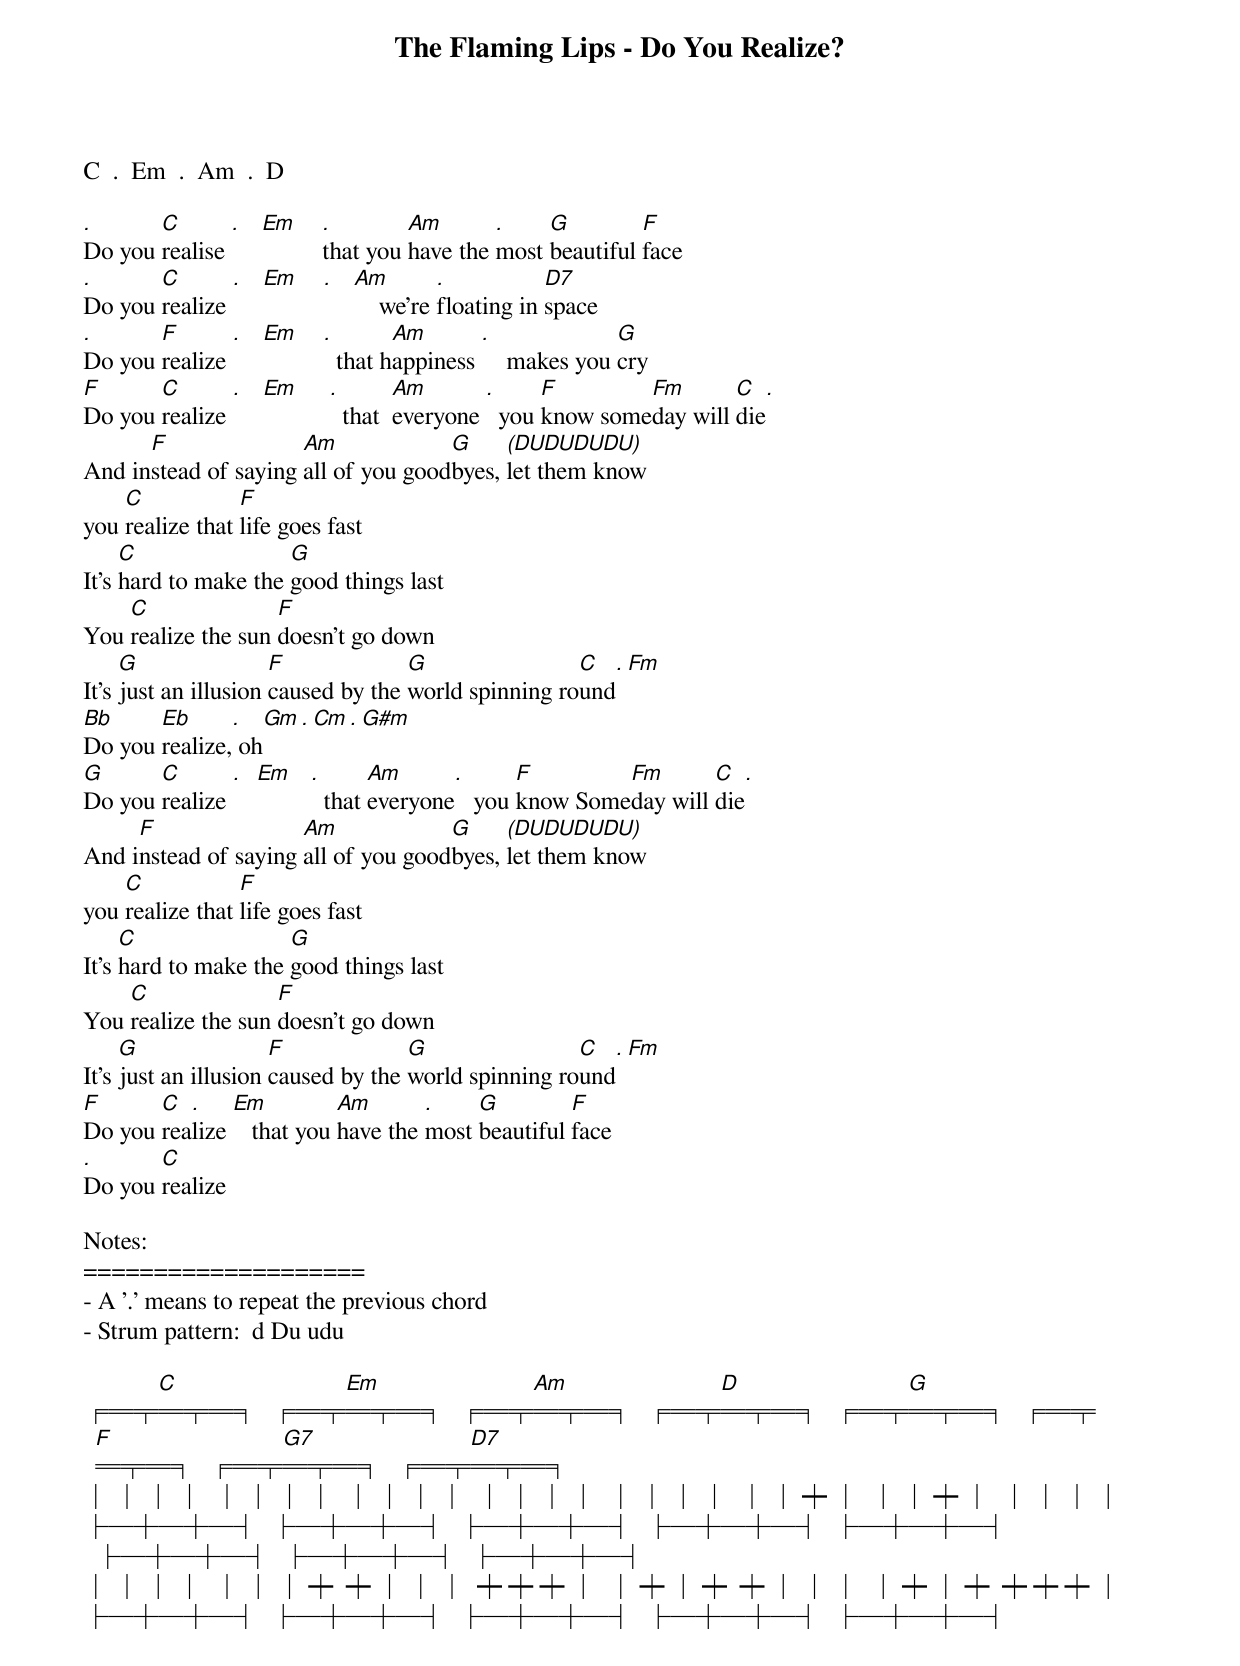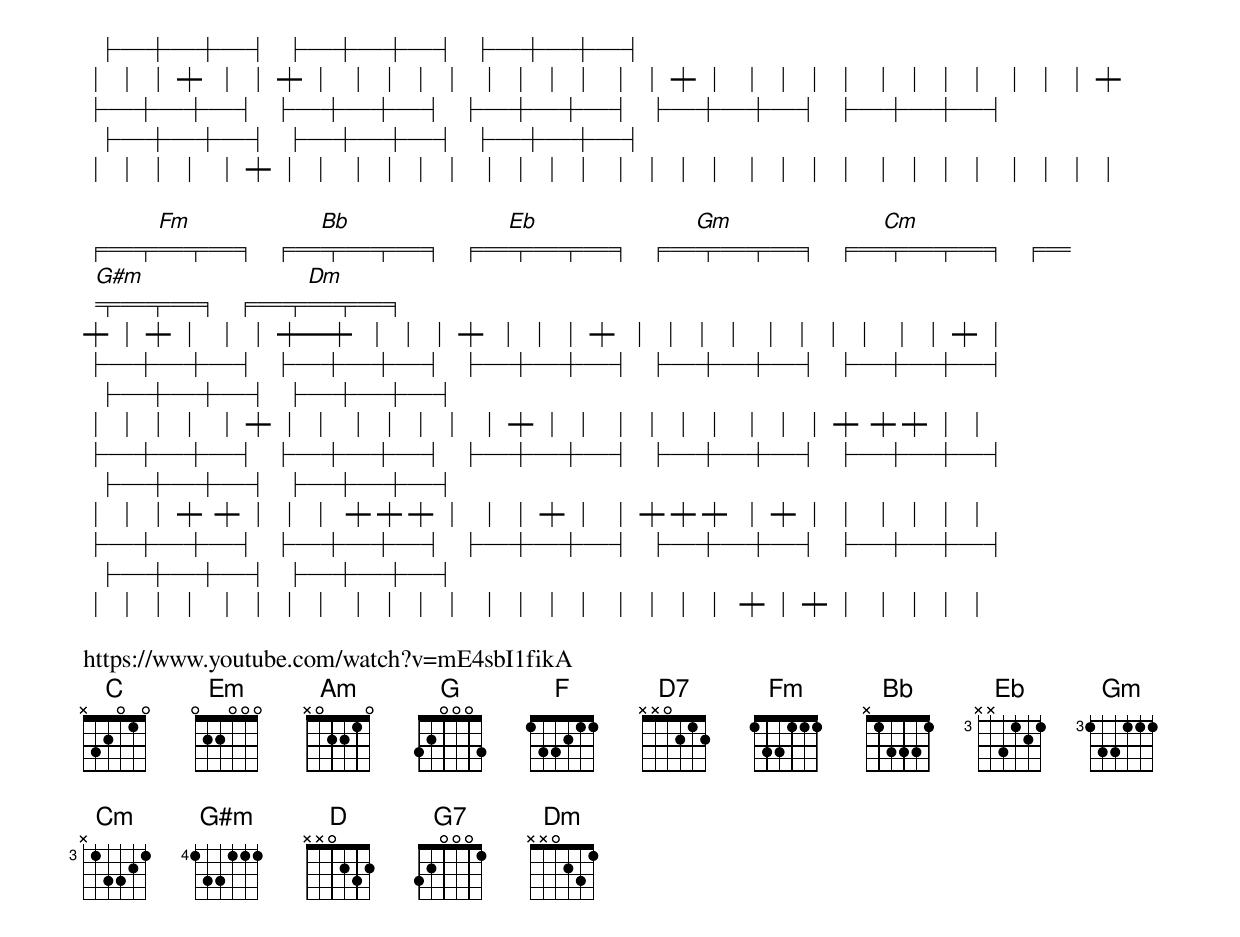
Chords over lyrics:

The Flaming Lips - Do You Realize?

C  .  Em  .  Am  .  D

.      C       .  Em  .        Am       .    G         F
Do you realise        that you have the most beautiful face
.      C       .  Em  .  Am        .           D7
Do you realize               we're floating in space
.      F       .  Em  .       Am       .             G
Do you realize          that happiness     makes you cry
F      C       .  Em   .       Am       .     F        Fm       C   .
Do you realize           that  everyone   you know someday will die
      F               Am             G     (DUDUDUDU)
And instead of saying all of you goodbyes, let them know
    C            F
you realize that life goes fast
     C                G
It's hard to make the good things last
    C               F
You realize the sun doesn't go down
     G                F             G                C     .  Fm
It's just an illusion caused by the world spinning round
Bb     Eb      .    Gm  . Cm  . G#m
Do you realize, oh
G      C       . Em .      Am      .      F        Fm       C   .
Do you realize        that everyone   you know Someday will die
     F                Am             G     (DUDUDUDU)
And instead of saying all of you goodbyes, let them know
    C            F
you realize that life goes fast
     C                G
It's hard to make the good things last
    C               F
You realize the sun doesn't go down
     G                F             G                C     .  Fm
It's just an illusion caused by the world spinning round
F      C  .    Em          Am       .    G         F
Do you realize    that you have the most beautiful face
.      C
Do you realize

Notes:
====================
- A '.' means to repeat the previous chord
- Strum pattern:  d Du udu

   C        Em       Am       D        G        F        G7       D7
╒═╤═╤═╕  ╒═╤═╤═╕  ╒═╤═╤═╕  ╒═╤═╤═╕  ╒═╤═╤═╕  ╒═╤═╤═╕  ╒═╤═╤═╕  ╒═╤═╤═╕
│ │ │ │  │ │ │ │  │ │ │ │  │ │ │ │  │ │ │ │  │ │ ┿ │  │ │ ┿ │  │ │ │ │
├─┼─┼─┤  ├─┼─┼─┤  ├─┼─┼─┤  ├─┼─┼─┤  ├─┼─┼─┤  ├─┼─┼─┤  ├─┼─┼─┤  ├─┼─┼─┤
│ │ │ │  │ │ │ ┿  ┿ │ │ │  ┿ ┿ ┿ │  │ ┿ │ ┿  ┿ │ │ │  │ ┿ │ ┿  ┿ ┿ ┿ │
├─┼─┼─┤  ├─┼─┼─┤  ├─┼─┼─┤  ├─┼─┼─┤  ├─┼─┼─┤  ├─┼─┼─┤  ├─┼─┼─┤  ├─┼─┼─┤
│ │ │ ┿  │ │ ┿ │  │ │ │ │  │ │ │ │  │ │ ┿ │  │ │ │ │  │ │ │ │  │ │ │ ┿
├─┼─┼─┤  ├─┼─┼─┤  ├─┼─┼─┤  ├─┼─┼─┤  ├─┼─┼─┤  ├─┼─┼─┤  ├─┼─┼─┤  ├─┼─┼─┤
│ │ │ │  │ ┿ │ │  │ │ │ │  │ │ │ │  │ │ │ │  │ │ │ │  │ │ │ │  │ │ │ │

   Fm      Bb       Eb       Gm       Cm       G#m       Dm
╒═╤═╤═╕  ╒═╤═╤═╕  ╒═╤═╤═╕  ╒═╤═╤═╕  ╒═╤═╤═╕  ╒═╤═╤═╕  ╒═╤═╤═╕
┿ │ ┿ │  │ │ ┿━┿  │ │ │ ┿  │ │ │ ┿  │ │ │ │  │ │ │ │  │ │ ┿ │
├─┼─┼─┤  ├─┼─┼─┤  ├─┼─┼─┤  ├─┼─┼─┤  ├─┼─┼─┤  ├─┼─┼─┤  ├─┼─┼─┤
│ │ │ │  │ ┿ │ │  │ │ │ │  │ ┿ │ │  │ │ │ │  │ │ │ ┿  ┿ ┿ │ │
├─┼─┼─┤  ├─┼─┼─┤  ├─┼─┼─┤  ├─┼─┼─┤  ├─┼─┼─┤  ├─┼─┼─┤  ├─┼─┼─┤
│ │ │ ┿  ┿ │ │ │  ┿ ┿ ┿ │  │ │ ┿ │  │ ┿ ┿ ┿  │ ┿ │ │  │ │ │ │
├─┼─┼─┤  ├─┼─┼─┤  ├─┼─┼─┤  ├─┼─┼─┤  ├─┼─┼─┤  ├─┼─┼─┤  ├─┼─┼─┤
│ │ │ │  │ │ │ │  │ │ │ │  │ │ │ │  │ │ │ │  ┿ │ ┿ │  │ │ │ │

https://www.youtube.com/watch?v=mE4sbI1fikA
